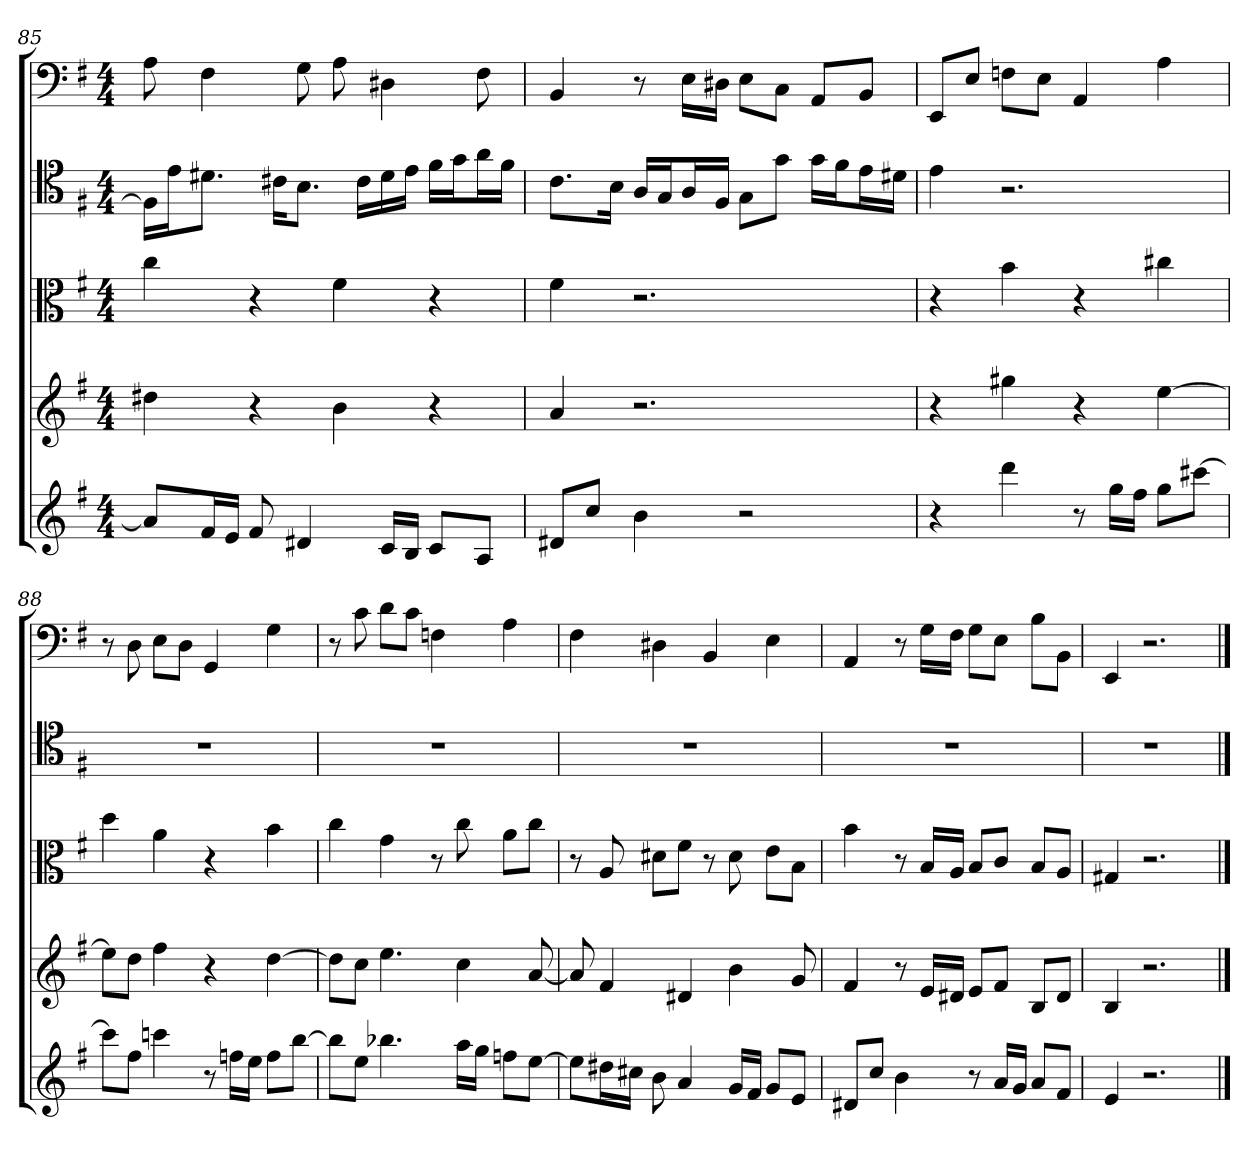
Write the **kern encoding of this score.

**kern	**kern	**kern	**kern	**kern
*part5	*part4	*part3	*part2	*part1
*staff5	*staff4	*staff3	*staff2	*staff1
*	*	*clefC3	*clefC4	*clefF4
*k[f#]	*k[f#]	*k[f#]	*k[f#]	*k[f#]
*e:	*e:	*e:	*e:	*e:
*M4/4	*M4/4	*M4/4	*M4/4	*M4/4
=85	=85	=85	=85	=85
8aL]	4dd#X	4cc	16F#\LL]	8A
.	.	.	16e\J	.
16f#L	.	.	8.d#X\J	4F#
16eJJ	.	.	.	.
8f#	4r	4r	.	.
.	.	.	16c#X\KL	.
4d#X	.	.	8.B\J	8G
.	4b	4f#	.	8A
.	.	.	16c#\LL	.
16cLL	.	.	16d#\	4D#X
16BJJ	.	.	16e\JJ	.
8cL	4r	4r	16f#\LL	.
.	.	.	16g\J	.
8AJ	.	.	16a\L	8F#
.	.	.	16f#\JJ	.
=86	=86	=86	=86	=86
8d#XL	4a	4f#	8.c\L	4BB
8ccJ	.	.	.	.
.	.	.	16B\Jk	.
4b	2.r	2.r	16A/LL	8r
.	.	.	16G/J	.
.	.	.	16A/L	16E\LL
.	.	.	16F#/JJ	16D#X\JJ
2r	.	.	8G\L	8E\L
.	.	.	8g\J	8C\J
.	.	.	16g\LL	8AA/L
.	.	.	16f#\J	.
.	.	.	16e\L	8BB/J
.	.	.	16d#X\JJ	.
=87	=87	=87	=87	=87
4r	4r	4r	4e	8EE/L
.	.	.	.	8E/J
4ddd	4gg#X	4b	2.r	8Fn\L
.	.	.	.	8E\J
8r	4r	4r	.	4AA
16ggLL	.	.	.	.
16ff#JJ	.	.	.	.
8ggL	[4ee	4cc#X	.	4A
[8ccc#XJ	.	.	.	.
=88	=88	=88	=88	=88
8ccc#L]	8eeL]	4dd	1r	8r
8ff#J	8ddJ	.	.	8D
4cccn	4ff#	4a	.	8E\L
.	.	.	.	8D\J
8r	4r	4r	.	4GG
16ffnLL	.	.	.	.
16eeJJ	.	.	.	.
8ffL	[4dd	4b	.	4G
[8bbJ	.	.	.	.
=89	=89	=89	=89	=89
8bbL]	8ddL]	4cc	1r	8r
8eeJ	8ccJ	.	.	8c
4.bb-X	4.ee	4g	.	8d\L
.	.	.	.	8c\J
.	.	8r	.	4Fn
16aaLL	4cc	8cc	.	.
16ggJJ	.	.	.	.
8ffnL	.	8a\L	.	4A
[8eeJ	[8a	8cc\J	.	.
=90	=90	=90	=90	=90
8eeL]	8a]	8r	1r	4F#
16dd#XL	4f#	8A	.	.
16cc#XJJ	.	.	.	.
8b	.	8d#X\L	.	4D#X
4a	4d#X	8f#\J	.	.
.	.	8r	.	4BB
16gLL	4b	8d#	.	.
16f#JJ	.	.	.	.
8gL	.	8e\L	.	4E
8eJ	8g	8B\J	.	.
=91	=91	=91	=91	=91
8d#XL	4f#	4b	1r	4AA
8ccJ	.	.	.	.
4b	8r	8r	.	8r
.	16eLL	16B/LL	.	16G\LL
.	16d#XJJ	16A/JJ	.	16F#\JJ
8r	8eL	8B/L	.	8G\L
16aLL	8f#J	8c/J	.	8E\J
16gJJ	.	.	.	.
8aL	8BL	8B/L	.	8B\L
8f#J	8d#J	8A/J	.	8BB\J
=92	=92	=92	=92	=92
4e	4B	4G#X	1r	4EE
2.r	2.r	2.r	.	2.r
==	==	==	==	==
*-	*-	*-	*-	*-
